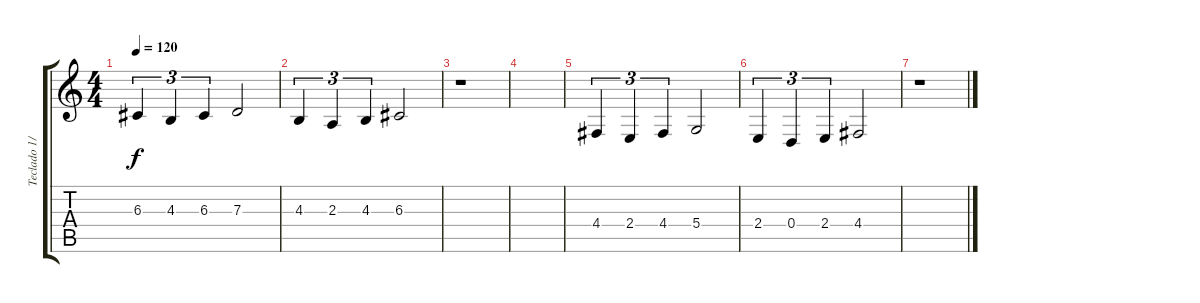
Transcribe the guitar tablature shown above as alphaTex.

\track ("Teclado 1/Coro" "Teclado 1/") {instrument choiraahs}
\staff {score tabs}
\tuning (E4 B3 G3 D3 A2 E2) {hide}
\ts (4 4)
\tempo 120
\clef g2
\ks c
6.3.4{tu (3 2) dy f} 4.3.4{tu (3 2)} 6.3.4{tu (3 2)} 7.3.2 |
4.3.4{tu (3 2)} 2.3.4{tu (3 2)} 4.3.4{tu (3 2)} 6.3.2 |
r.1 |
|
4.4.4{tu (3 2)} 2.4.4{tu (3 2)} 4.4.4{tu (3 2)} 5.4.2 |
2.4.4{tu (3 2)} 0.4.4{tu (3 2)} 2.4.4{tu (3 2)} 4.4.2 |
r.1
